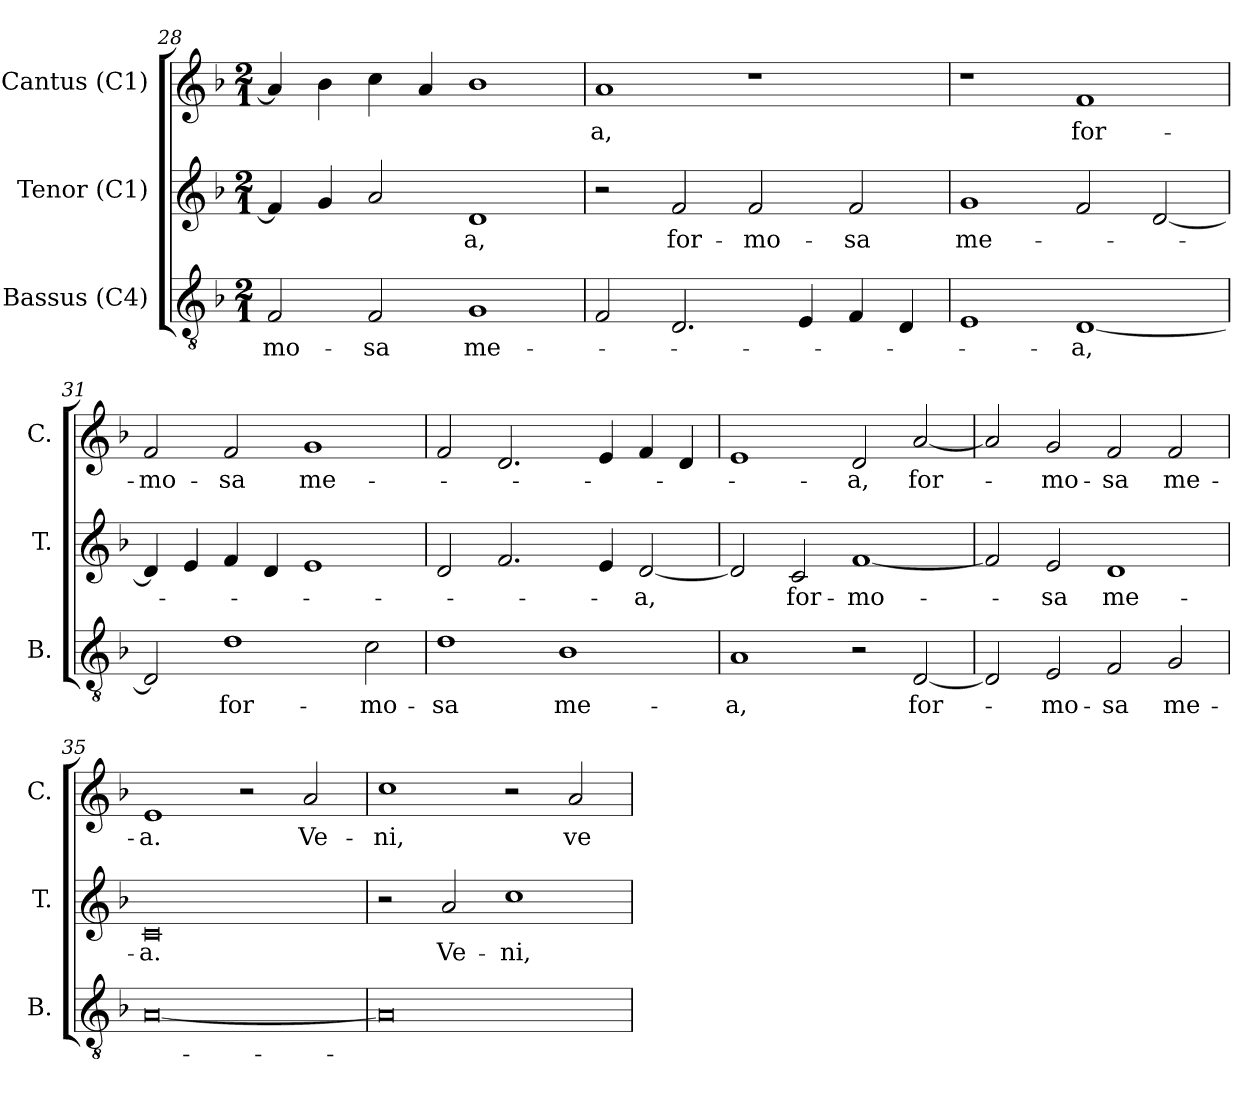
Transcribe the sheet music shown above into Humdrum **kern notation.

**kern	**text	**kern	**text	**kern	**text
*part3	*part3	*part2	*part2	*part1	*part1
*staff3	*staff3	*staff2	*staff2	*staff1	*staff1
*I"Bassus (C4)	*	*I"Tenor (C1)	*	*I"Cantus (C1)	*
*I'B.	*	*I'T.	*	*I'C.	*
*clefGv2	*	*clefG2	*	*clefG2	*
*ITrd7c12	*	*ITrd7c12	*	*	*
*k[b-]	*	*k[b-]	*	*k[b-]	*
*F:	*	*F:	*	*F:	*
*M2/1	*	*M2/1	*	*M2/1	*
=28	=28	=28	=28	=28	=28
!	!LO:LY:b:color=#000000	!	!	!	!
2FFi/	-mo-	4Fi/]	.	4ai/]	.
.	.	4Gi/	.	4b-i\	.
!	!LO:LY:b:color=#000000	!	!	!	!
2FFi/	-sa	2Ai/	.	4cci\	.
.	.	.	.	4ai/	.
!	!LO:LY:b:color=#000000	!	!	!	!
!	!	!	!LO:LY:b:color=#000000	!	!
1GGi	me-	1Di	-a,	1b-i	.
=29	=29	=29	=29	=29	=29
!	!	!	!	!	!LO:LY:b:color=#000000
2FFi/	.	2r	.	1ai	-a,
!	!	!	!LO:LY:b:color=#000000	!	!
2.DDi/	.	2Fi/	for-	.	.
!	!	!	!LO:LY:b:color=#000000	!	!
.	.	2Fi/	-mo-	1r	.
4EEi/	.	.	.	.	.
!	!	!	!LO:LY:b:color=#000000	!	!
4FFi/	.	2Fi/	-sa	.	.
4DDi/	.	.	.	.	.
=30	=30	=30	=30	=30	=30
!	!	!	!LO:LY:b:color=#000000	!	!
1EEi	.	1Gi	me-	1r	.
!	!LO:LY:b:color=#000000	!	!	!	!
!	!	!	!	!	!LO:LY:b:color=#000000
[1DDi	-a,	2Fi/	.	1fi	for-
.	.	[2Di/	.	.	.
!!LO:LB:g=z
=31	=31	=31	=31	=31	=31
!	!	!	!	!	!LO:LY:b:color=#000000
2DDi/]	.	4Di/]	.	2fi/	-mo-
.	.	4Ei/	.	.	.
!	!LO:LY:b:color=#000000	!	!	!	!
!	!	!	!	!	!LO:LY:b:color=#000000
1Di	for-	4Fi/	.	2fi/	-sa
.	.	4Di/	.	.	.
!	!	!	!	!	!LO:LY:b:color=#000000
.	.	1Ei	.	1gi	me-
!	!LO:LY:b:color=#000000	!	!	!	!
2Ci\	-mo-	.	.	.	.
=32	=32	=32	=32	=32	=32
!	!LO:LY:b:color=#000000	!	!	!	!
1Di	-sa	2Di/	.	2fi/	.
.	.	2.Fi/	.	2.di/	.
!	!LO:LY:b:color=#000000	!	!	!	!
1BB-i	me-	.	.	.	.
.	.	4Ei/	.	4ei/	.
!	!	!	!LO:LY:b:color=#000000	!	!
.	.	[2Di/	-a,	4fi/	.
.	.	.	.	4di/	.
=33	=33	=33	=33	=33	=33
!	!LO:LY:b:color=#000000	!	!	!	!
1AAi	-a,	2Di/]	.	1ei	.
!	!	!	!LO:LY:b:color=#000000	!	!
.	.	2Ci/	for-	.	.
!	!	!	!LO:LY:b:color=#000000	!	!
!	!	!	!	!	!LO:LY:b:color=#000000
2r	.	[1Fi	-mo-	2di/	-a,
!	!LO:LY:b:color=#000000	!	!	!	!
!	!	!	!	!	!LO:LY:b:color=#000000
[2DDi/	for-	.	.	[2ai/	for-
=34	=34	=34	=34	=34	=34
2DDi/]	.	2Fi/]	.	2ai/]	.
!	!LO:LY:b:color=#000000	!	!	!	!
!	!	!	!LO:LY:b:color=#000000	!	!
!	!	!	!	!	!LO:LY:b:color=#000000
2EEi/	-mo-	2Ei/	-sa	2gi/	-mo-
!	!LO:LY:b:color=#000000	!	!	!	!
!	!	!	!LO:LY:b:color=#000000	!	!
!	!	!	!	!	!LO:LY:b:color=#000000
2FFi/	-sa	1Di	me-	2fi/	-sa
!	!LO:LY:b:color=#000000	!	!	!	!
!	!	!	!	!	!LO:LY:b:color=#000000
2GGi/	me-	.	.	2fi/	me-
!!LO:PB:g=z
=35	=35	=35	=35	=35	=35
!	!	!	!LO:LY:b:color=#000000	!	!
!	!	!	!	!	!LO:LY:b:color=#000000
[0AAi	.	0Ci	-a.	1ei	-a.
.	.	.	.	2r	.
!	!	!	!	!	!LO:LY:b:color=#000000
.	.	.	.	2ai/	Ve-
=36	=36	=36	=36	=36	=36
!	!	!	!	!	!LO:LY:b:color=#000000
0AAi]	.	2r	.	1cci	-ni,
!	!	!	!LO:LY:b:color=#000000	!	!
.	.	2Ai/	Ve-	.	.
!	!	!	!LO:LY:b:color=#000000	!	!
.	.	1ci	-ni,	2r	.
!	!	!	!	!	!LO:LY:b:color=#000000
.	.	.	.	2ai/	ve-
=	=	=	=	=	=
*-	*-	*-	*-	*-	*-
